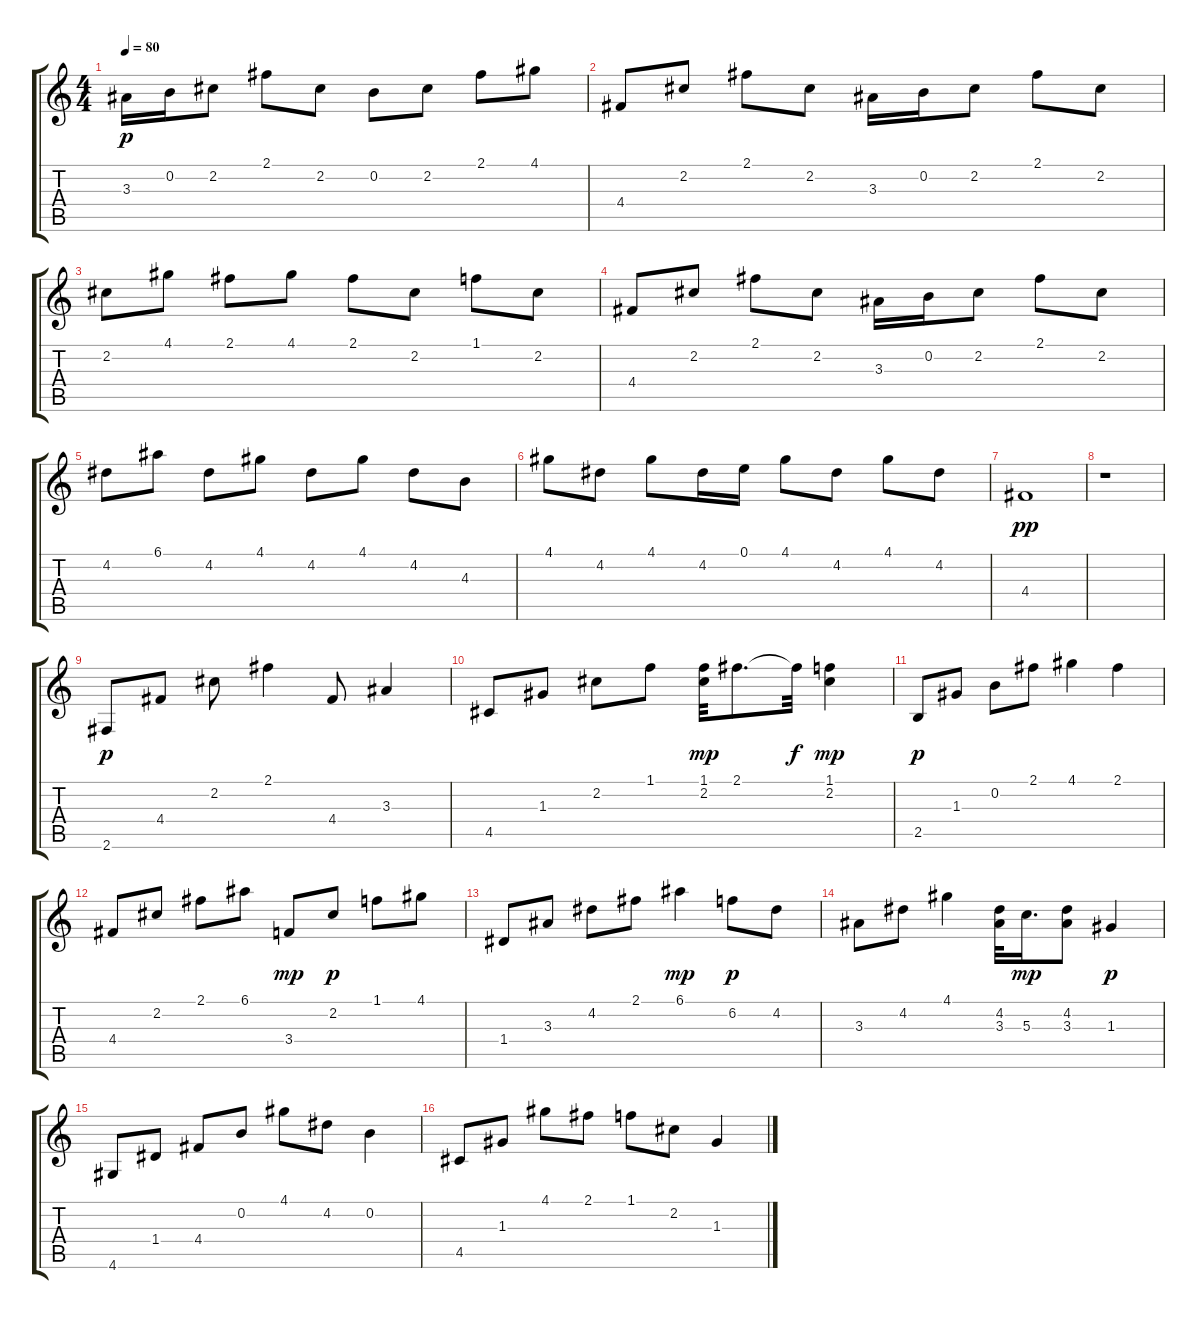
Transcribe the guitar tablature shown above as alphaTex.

\track "" {instrument electricguitarclean}
\staff {score tabs}
\tuning (E4 B3 G3 D3 A2 E2) {hide}
\ts (4 4)
\tempo 80
\clef g2
\ks c
3.3.16{dy p} 0.2.16 2.2.8 2.1.8 2.2.8 0.2.8 2.2.8 2.1.8 4.1.8 |
4.4.8 2.2.8 2.1.8 2.2.8 3.3.16 0.2.16 2.2.8 2.1.8 2.2.8 |
2.2.8 4.1.8 2.1.8 4.1.8 2.1.8 2.2.8 1.1.8 2.2.8 |
4.4.8 2.2.8 2.1.8 2.2.8 3.3.16 0.2.16 2.2.8 2.1.8 2.2.8 |
4.2.8 6.1.8 4.2.8 4.1.8 4.2.8 4.1.8 4.2.8 4.3.8 |
4.1.8 4.2.8 4.1.8 4.2.16 0.1.16 4.1.8 4.2.8 4.1.8 4.2.8 |
4.4.1{dy pp} |
r.1 |
2.6.8{dy p} 4.4.8 2.2.8 2.1.4 4.4.8 3.3.4 |
4.5.8 1.3.8 2.2.8 1.1.8 (1.1 2.2).32{dy mp} 2.1.8{d} 2.1{t}.32{dy f} (1.1 2.2).4{dy mp} |
2.5.8{dy p} 1.3.8 0.2.8 2.1.8 4.1.4 2.1.4 |
4.4.8 2.2.8 2.1.8 6.1.8 3.4.8{dy mp} 2.2.8{dy p} 1.1.8 4.1.8 |
1.4.8 3.3.8 4.2.8 2.1.8 6.1.4{dy mp} 6.2.8{dy p} 4.2.8 |
3.3.8 4.2.8 4.1.4 (4.2 3.3).32 5.3.16{d dy mp} (4.2 3.3).8 1.3.4{dy p} |
4.6.8 1.4.8 4.4.8 0.2.8 4.1.8 4.2.8 0.2.4 |
4.5.8 1.3.8 4.1.8 2.1.8 1.1.8 2.2.8 1.3.4
